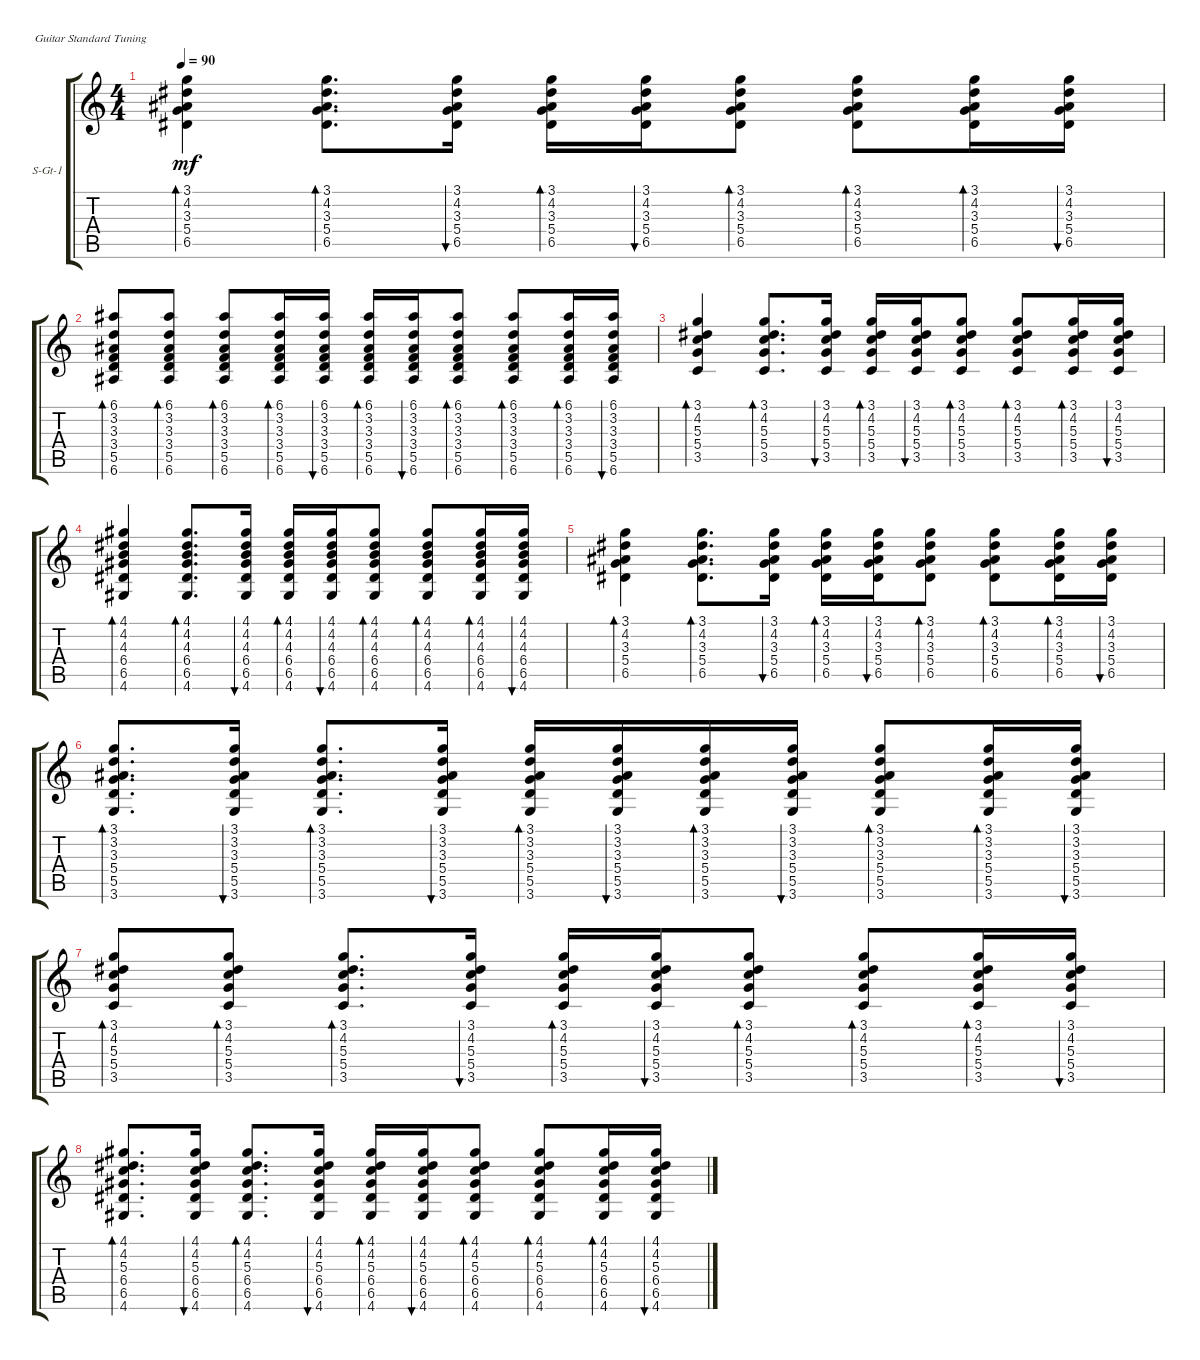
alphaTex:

\defaultSystemsLayout 4
\bracketExtendMode groupsimilarinstruments
\firstSystemTrackNameOrientation horizontal
\otherSystemsTrackNameOrientation horizontal
\track ("Steel Guitar 1" "S-Gt-1") {instrument acousticguitarsteel}
\staff {score tabs}
\tuning (E4 B3 G3 D3 A2 E2)
\ts (4 4)
\tempo 90
\clef g2
\ks c
(6.5 5.4 3.3 4.2 3.1).4{bd 45 dy mf} (6.5 5.4 3.3 4.2 3.1).8{d bd 43} (6.5 5.4 3.3 4.2 3.1).16{bu 42} (6.5 5.4 3.3 4.2 3.1).16{bd 42} (6.5 5.4 3.3 4.2 3.1).16{bu 42} (6.5 5.4 3.3 4.2 3.1).8{bd 41} (6.5 5.4 3.3 4.2 3.1).8{bd 40} (6.5 5.4 3.3 4.2 3.1).16{bd 39} (6.5 5.4 3.3 4.2 3.1).16{bu 39} |
(6.6 5.5 3.4 3.3 3.2 6.1).8{bd 32} (6.6 5.5 3.4 3.3 3.2 6.1).8{bd 31} (6.6 5.5 3.4 3.3 3.2 6.1).8{bd 30} (6.6 5.5 3.4 3.3 3.2 6.1).16{bd 30} (6.6 5.5 3.4 3.3 3.2 6.1).16{bu 30} (6.6 5.5 3.4 3.3 3.2 6.1).16{bd 30} (6.6 5.5 3.4 3.3 3.2 6.1).16{bu 30} (6.6 5.5 3.4 3.3 3.2 6.1).8{bd 30} (6.6 5.5 3.4 3.3 3.2 6.1).8{bd 30} (6.6 5.5 3.4 3.3 3.2 6.1).16{bd 30} (6.6 5.5 3.4 3.3 3.2 6.1).16{bu 30} |
(3.1 4.2 5.3 5.4 3.5).4{bd 54} (3.1 4.2 5.3 5.4 3.5).8{d bd 53} (3.1 4.2 5.3 5.4 3.5).16{bu 52} (3.1 4.2 5.3 5.4 3.5).16{bd 51} (3.1 4.2 5.3 5.4 3.5).16{bu 51} (3.1 4.2 5.3 5.4 3.5).8{bd 51} (3.1 4.2 5.3 5.4 3.5).8{bd 51} (3.1 4.2 5.3 5.4 3.5).16{bd 51} (3.1 4.2 5.3 5.4 3.5).16{bu 51} |
(4.6 6.5 6.4 4.3 4.2 4.1).4{bd 51} (4.6 6.5 6.4 4.3 4.2 4.1).8{d bd 49} (4.6 6.5 6.4 4.3 4.2 4.1).16{bu 48} (4.6 6.5 6.4 4.3 4.2 4.1).16{bd 48} (4.6 6.5 6.4 4.3 4.2 4.1).16{bu 48} (4.6 6.5 6.4 4.3 4.2 4.1).8{bd 47} (4.6 6.5 6.4 4.3 4.2 4.1).8{bd 46} (4.6 6.5 6.4 4.3 4.2 4.1).16{bd 45} (4.6 6.5 6.4 4.3 4.2 4.1).16{bu 45} |
(6.5 5.4 3.3 4.2 3.1).4{bd 45} (6.5 5.4 3.3 4.2 3.1).8{d bd 43} (6.5 5.4 3.3 4.2 3.1).16{bu 42} (6.5 5.4 3.3 4.2 3.1).16{bd 42} (6.5 5.4 3.3 4.2 3.1).16{bu 42} (6.5 5.4 3.3 4.2 3.1).8{bd 41} (6.5 5.4 3.3 4.2 3.1).8{bd 40} (6.5 5.4 3.3 4.2 3.1).16{bd 39} (6.5 5.4 3.3 4.2 3.1).16{bu 39} |
(3.6 5.5 5.4 3.3 3.2 3.1).8{d bd 38} (3.6 5.5 5.4 3.3 3.2 3.1).16{bu 37} (3.6 5.5 5.4 3.3 3.2 3.1).8{d bd 36} (3.6 5.5 5.4 3.3 3.2 3.1).16{bu 36} (3.6 5.5 5.4 3.3 3.2 3.1).16{bd 36} (3.6 5.5 5.4 3.3 3.2 3.1).16{bu 36} (3.6 5.5 5.4 3.3 3.2 3.1).16{bd 36} (3.6 5.5 5.4 3.3 3.2 3.1).16{bu 36} (3.6 5.5 5.4 3.3 3.2 3.1).8{bd 35} (3.6 5.5 5.4 3.3 3.2 3.1).16{bd 34} (3.6 5.5 5.4 3.3 3.2 3.1).16{bu 33} |
(3.1 4.2 5.3 5.4 3.5).8{bd 54} (3.1 4.2 5.3 5.4 3.5).8{bd 30} (3.1 4.2 5.3 5.4 3.5).8{d bd 53} (3.1 4.2 5.3 5.4 3.5).16{bu 52} (3.1 4.2 5.3 5.4 3.5).16{bd 51} (3.1 4.2 5.3 5.4 3.5).16{bu 51} (3.1 4.2 5.3 5.4 3.5).8{bd 51} (3.1 4.2 5.3 5.4 3.5).8{bd 51} (3.1 4.2 5.3 5.4 3.5).16{bd 51} (3.1 4.2 5.3 5.4 3.5).16{bu 51} |
(4.6 6.5 6.4 5.3 4.2 4.1).8{d bd 51} (4.1 4.2 5.3 6.4 6.5 4.6).16{bu 33} (4.6 6.5 6.4 5.3 4.2 4.1).8{d bd 49} (4.6 6.5 6.4 5.3 4.2 4.1).16{bu 48} (4.6 6.5 6.4 5.3 4.2 4.1).16{bd 48} (4.6 6.5 6.4 5.3 4.2 4.1).16{bu 48} (4.6 6.5 6.4 5.3 4.2 4.1).8{bd 47} (4.6 6.5 6.4 5.3 4.2 4.1).8{bd 46} (4.6 6.5 6.4 5.3 4.2 4.1).16{bd 45} (4.6 6.5 6.4 5.3 4.2 4.1).16{bu 45}
